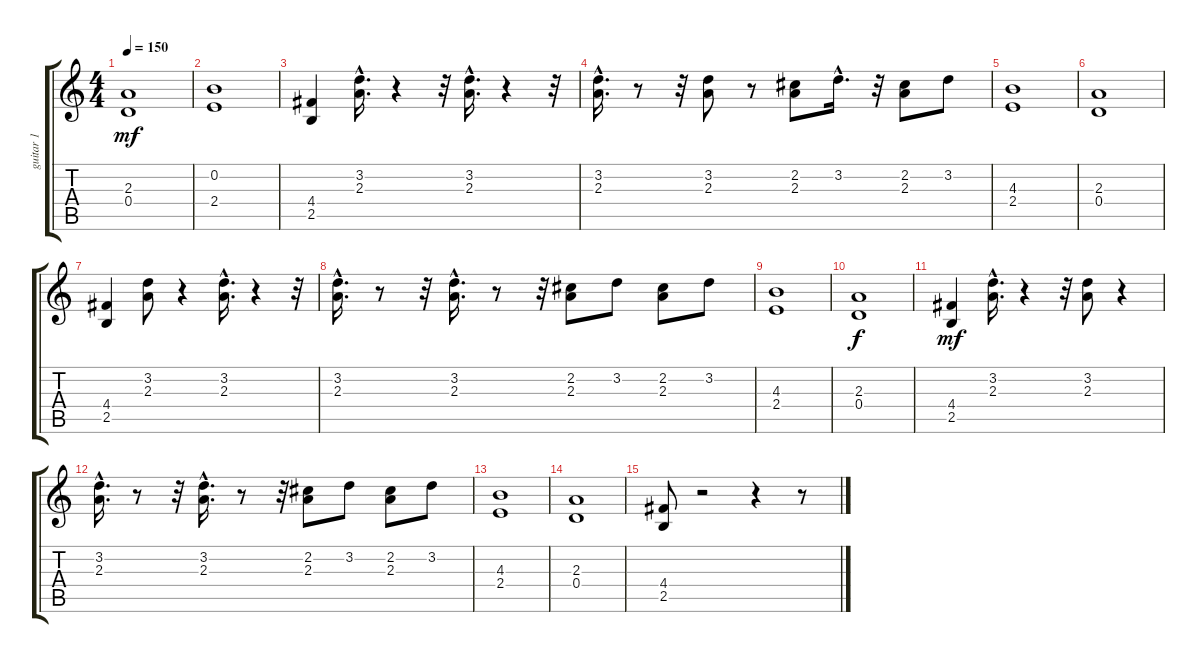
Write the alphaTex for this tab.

\track ("guitar 1" "guitar 1") {instrument distortionguitar}
\staff {score tabs}
\tuning (E4 B3 G3 D3 A2 E2) {hide}
\ts (4 4)
\tempo 150
\clef g2
\ks c
(2.3 0.4).1{dy mf} |
(0.2 2.4).1 |
(4.4 2.5).4 (3.2{hac} 2.3{hac}).16{d} r.4 r.32 (3.2{hac} 2.3{hac}).16{d} r.4 r.32 |
(3.2{hac} 2.3{hac}).16{d} r.8 r.32 (3.2 2.3).8 r.8 (2.2 2.3).8 3.2{hac}.16{d} r.32 (2.2 2.3).8 3.2.8 |
(4.3 2.4).1 |
(2.3 0.4).1 |
(4.4 2.5).4 (3.2 2.3).8 r.4 (3.2{hac} 2.3{hac}).16{d} r.4 r.32 |
(3.2{hac} 2.3{hac}).16{d} r.8 r.32 (3.2{hac} 2.3{hac}).16{d} r.8 r.32 (2.2 2.3).8 3.2.8 (2.2 2.3).8 3.2.8 |
(4.3 2.4).1 |
(2.3 0.4).1{dy f} |
(4.4 2.5).4{dy mf} (3.2{hac} 2.3{hac}).16{d} r.4 r.32 (3.2 2.3).8 r.4 |
(3.2{hac} 2.3{hac}).16{d} r.8 r.32 (3.2{hac} 2.3{hac}).16{d} r.8 r.32 (2.2 2.3).8 3.2.8 (2.2 2.3).8 3.2.8 |
(4.3 2.4).1 |
(2.3 0.4).1 |
(4.4 2.5).8 r.2 r.4 r.8
